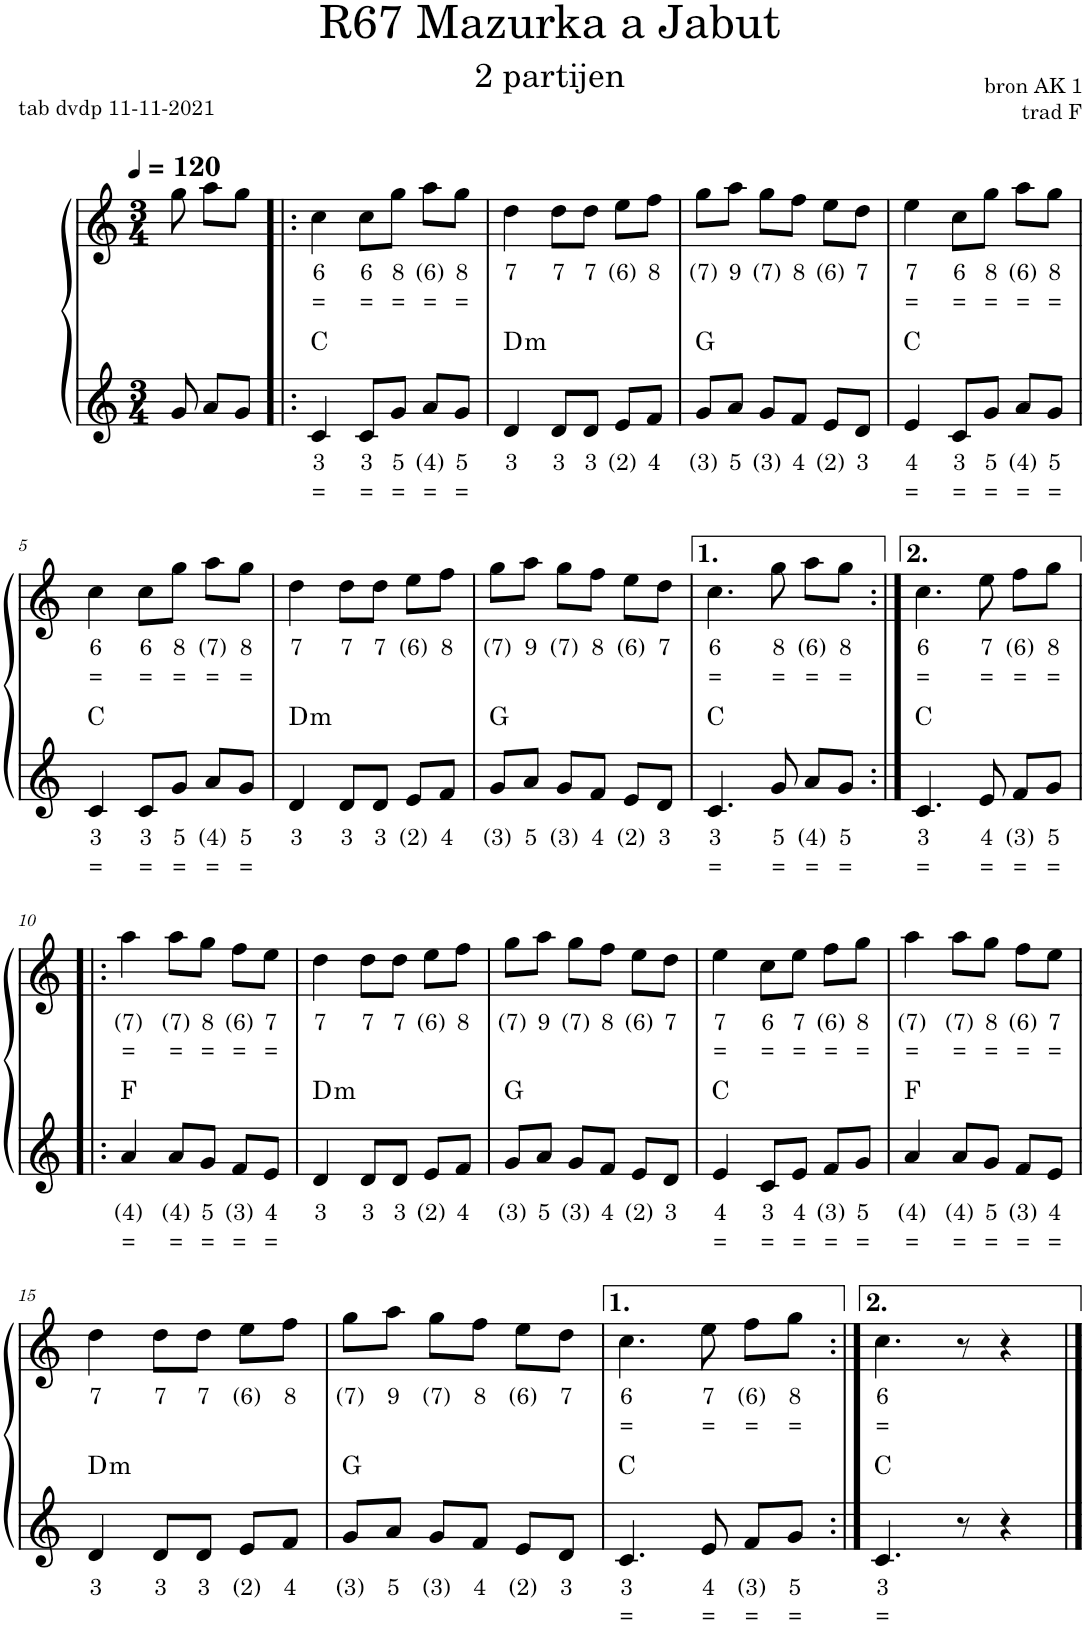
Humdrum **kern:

**kern	**text	**text	**harte	**kern	**text	**text
*part2	*part2	*part2	*part2	*part1	*part1	*part1
*staff2	*staff2	*staff2	*	*staff1	*staff1	*staff1
*I"Viool	*	*	*	*I"Piano	*	*
*clefG2	*	*	*	*clefG2	*	*
*k[]	*	*	*	*k[]	*	*
*M3/4	*	*	*	*M3/4	*	*
*MM120	*	*	*	*MM120	*	*
=	=	=	=	=	=	=
8g/	.	.	.	8gg\	.	.
8a/L	.	.	.	8aa\L	.	.
8g/J	.	.	.	8gg\J	.	.
=1!|:	=1!|:	=1!|:	=1!|:	=1!|:	=1!|:	=1!|:
!	!LO:LY:b	!LO:LY:b	!	!	!LO:LY:b	!LO:LY:b
4c/	3	=	C:maj	4cc\	6	=
!	!LO:LY:b	!LO:LY:b	!	!	!LO:LY:b	!LO:LY:b
8c/L	3	=	.	8cc\L	6	=
!	!LO:LY:b	!LO:LY:b	!	!	!LO:LY:b	!LO:LY:b
8g/J	5	=	.	8gg\J	8	=
!	!LO:LY:b	!LO:LY:b	!	!	!LO:LY:b	!LO:LY:b
8a/L	(4)	=	.	8aa\L	(6)	=
!	!LO:LY:b	!LO:LY:b	!	!	!LO:LY:b	!LO:LY:b
8g/J	5	=	.	8gg\J	8	=
=2	=2	=2	=2	=2	=2	=2
!	!LO:LY:b	!	!LO:H:kt=m	!	!LO:LY:b	!
4d/	3	.	D:min	4dd\	7	.
!	!LO:LY:b	!	!	!	!LO:LY:b	!
8d/L	3	.	.	8dd\L	7	.
!	!LO:LY:b	!	!	!	!LO:LY:b	!
8d/J	3	.	.	8dd\J	7	.
!	!LO:LY:b	!	!	!	!LO:LY:b	!
8e/L	(2)	.	.	8ee\L	(6)	.
!	!LO:LY:b	!	!	!	!LO:LY:b	!
8f/J	4	.	.	8ff\J	8	.
=3	=3	=3	=3	=3	=3	=3
!	!LO:LY:b	!	!	!	!LO:LY:b	!
8g/L	(3)	.	G:maj	8gg\L	(7)	.
!	!LO:LY:b	!	!	!	!LO:LY:b	!
8a/J	5	.	.	8aa\J	9	.
!	!LO:LY:b	!	!	!	!LO:LY:b	!
8g/L	(3)	.	.	8gg\L	(7)	.
!	!LO:LY:b	!	!	!	!LO:LY:b	!
8f/J	4	.	.	8ff\J	8	.
!	!LO:LY:b	!	!	!	!LO:LY:b	!
8e/L	(2)	.	.	8ee\L	(6)	.
!	!LO:LY:b	!	!	!	!LO:LY:b	!
8d/J	3	.	.	8dd\J	7	.
=4	=4	=4	=4	=4	=4	=4
!	!LO:LY:b	!LO:LY:b	!	!	!LO:LY:b	!LO:LY:b
4e/	4	=	C:maj	4ee\	7	=
!	!LO:LY:b	!LO:LY:b	!	!	!LO:LY:b	!LO:LY:b
8c/L	3	=	.	8cc\L	6	=
!	!LO:LY:b	!LO:LY:b	!	!	!LO:LY:b	!LO:LY:b
8g/J	5	=	.	8gg\J	8	=
!	!LO:LY:b	!LO:LY:b	!	!	!LO:LY:b	!LO:LY:b
8a/L	(4)	=	.	8aa\L	(6)	=
!	!LO:LY:b	!LO:LY:b	!	!	!LO:LY:b	!LO:LY:b
8g/J	5	=	.	8gg\J	8	=
!!LO:LB:g=z
=5	=5	=5	=5	=5	=5	=5
!	!LO:LY:b	!LO:LY:b	!	!	!LO:LY:b	!LO:LY:b
4c/	3	=	C:maj	4cc\	6	=
!	!LO:LY:b	!LO:LY:b	!	!	!LO:LY:b	!LO:LY:b
8c/L	3	=	.	8cc\L	6	=
!	!LO:LY:b	!LO:LY:b	!	!	!LO:LY:b	!LO:LY:b
8g/J	5	=	.	8gg\J	8	=
!	!LO:LY:b	!LO:LY:b	!	!	!LO:LY:b	!LO:LY:b
8a/L	(4)	=	.	8aa\L	(7)	=
!	!LO:LY:b	!LO:LY:b	!	!	!LO:LY:b	!LO:LY:b
8g/J	5	=	.	8gg\J	8	=
=6	=6	=6	=6	=6	=6	=6
!	!LO:LY:b	!	!LO:H:kt=m	!	!LO:LY:b	!
4d/	3	.	D:min	4dd\	7	.
!	!LO:LY:b	!	!	!	!LO:LY:b	!
8d/L	3	.	.	8dd\L	7	.
!	!LO:LY:b	!	!	!	!LO:LY:b	!
8d/J	3	.	.	8dd\J	7	.
!	!LO:LY:b	!	!	!	!LO:LY:b	!
8e/L	(2)	.	.	8ee\L	(6)	.
!	!LO:LY:b	!	!	!	!LO:LY:b	!
8f/J	4	.	.	8ff\J	8	.
=7	=7	=7	=7	=7	=7	=7
!	!LO:LY:b	!	!	!	!LO:LY:b	!
8g/L	(3)	.	G:maj	8gg\L	(7)	.
!	!LO:LY:b	!	!	!	!LO:LY:b	!
8a/J	5	.	.	8aa\J	9	.
!	!LO:LY:b	!	!	!	!LO:LY:b	!
8g/L	(3)	.	.	8gg\L	(7)	.
!	!LO:LY:b	!	!	!	!LO:LY:b	!
8f/J	4	.	.	8ff\J	8	.
!	!LO:LY:b	!	!	!	!LO:LY:b	!
8e/L	(2)	.	.	8ee\L	(6)	.
!	!LO:LY:b	!	!	!	!LO:LY:b	!
8d/J	3	.	.	8dd\J	7	.
=8	=8	=8	=8	=8	=8	=8
!	!LO:LY:b	!LO:LY:b	!	!	!LO:LY:b	!LO:LY:b
4.c/	3	=	C:maj	4.cc\	6	=
!	!LO:LY:b	!LO:LY:b	!	!	!LO:LY:b	!LO:LY:b
8g/	5	=	.	8gg\	8	=
!	!LO:LY:b	!LO:LY:b	!	!	!LO:LY:b	!LO:LY:b
8a/L	(4)	=	.	8aa\L	(6)	=
!	!LO:LY:b	!LO:LY:b	!	!	!LO:LY:b	!LO:LY:b
8g/J	5	=	.	8gg\J	8	=
=9:|!	=9:|!	=9:|!	=9:|!	=9:|!	=9:|!	=9:|!
!	!LO:LY:b	!LO:LY:b	!	!	!LO:LY:b	!LO:LY:b
4.c/	3	=	C:maj	4.cc\	6	=
!	!LO:LY:b	!LO:LY:b	!	!	!LO:LY:b	!LO:LY:b
8e/	4	=	.	8ee\	7	=
!	!LO:LY:b	!LO:LY:b	!	!	!LO:LY:b	!LO:LY:b
8f/L	(3)	=	.	8ff\L	(6)	=
!	!LO:LY:b	!LO:LY:b	!	!	!LO:LY:b	!LO:LY:b
8g/J	5	=	.	8gg\J	8	=
!!LO:LB:g=z
=10!|:	=10!|:	=10!|:	=10!|:	=10!|:	=10!|:	=10!|:
!	!LO:LY:b	!LO:LY:b	!	!	!LO:LY:b	!LO:LY:b
4a/	(4)	=	F:maj	4aa\	(7)	=
!	!LO:LY:b	!LO:LY:b	!	!	!LO:LY:b	!LO:LY:b
8a/L	(4)	=	.	8aa\L	(7)	=
!	!LO:LY:b	!LO:LY:b	!	!	!LO:LY:b	!LO:LY:b
8g/J	5	=	.	8gg\J	8	=
!	!LO:LY:b	!LO:LY:b	!	!	!LO:LY:b	!LO:LY:b
8f/L	(3)	=	.	8ff\L	(6)	=
!	!LO:LY:b	!LO:LY:b	!	!	!LO:LY:b	!LO:LY:b
8e/J	4	=	.	8ee\J	7	=
=11	=11	=11	=11	=11	=11	=11
!	!LO:LY:b	!	!LO:H:kt=m	!	!LO:LY:b	!
4d/	3	.	D:min	4dd\	7	.
!	!LO:LY:b	!	!	!	!LO:LY:b	!
8d/L	3	.	.	8dd\L	7	.
!	!LO:LY:b	!	!	!	!LO:LY:b	!
8d/J	3	.	.	8dd\J	7	.
!	!LO:LY:b	!	!	!	!LO:LY:b	!
8e/L	(2)	.	.	8ee\L	(6)	.
!	!LO:LY:b	!	!	!	!LO:LY:b	!
8f/J	4	.	.	8ff\J	8	.
=12	=12	=12	=12	=12	=12	=12
!	!LO:LY:b	!	!	!	!LO:LY:b	!
8g/L	(3)	.	G:maj	8gg\L	(7)	.
!	!LO:LY:b	!	!	!	!LO:LY:b	!
8a/J	5	.	.	8aa\J	9	.
!	!LO:LY:b	!	!	!	!LO:LY:b	!
8g/L	(3)	.	.	8gg\L	(7)	.
!	!LO:LY:b	!	!	!	!LO:LY:b	!
8f/J	4	.	.	8ff\J	8	.
!	!LO:LY:b	!	!	!	!LO:LY:b	!
8e/L	(2)	.	.	8ee\L	(6)	.
!	!LO:LY:b	!	!	!	!LO:LY:b	!
8d/J	3	.	.	8dd\J	7	.
=13	=13	=13	=13	=13	=13	=13
!	!LO:LY:b	!LO:LY:b	!	!	!LO:LY:b	!LO:LY:b
4e/	4	=	C:maj	4ee\	7	=
!	!LO:LY:b	!LO:LY:b	!	!	!LO:LY:b	!LO:LY:b
8c/L	3	=	.	8cc\L	6	=
!	!LO:LY:b	!LO:LY:b	!	!	!LO:LY:b	!LO:LY:b
8e/J	4	=	.	8ee\J	7	=
!	!LO:LY:b	!LO:LY:b	!	!	!LO:LY:b	!LO:LY:b
8f/L	(3)	=	.	8ff\L	(6)	=
!	!LO:LY:b	!LO:LY:b	!	!	!LO:LY:b	!LO:LY:b
8g/J	5	=	.	8gg\J	8	=
=14	=14	=14	=14	=14	=14	=14
!	!LO:LY:b	!LO:LY:b	!	!	!LO:LY:b	!LO:LY:b
4a/	(4)	=	F:maj	4aa\	(7)	=
!	!LO:LY:b	!LO:LY:b	!	!	!LO:LY:b	!LO:LY:b
8a/L	(4)	=	.	8aa\L	(7)	=
!	!LO:LY:b	!LO:LY:b	!	!	!LO:LY:b	!LO:LY:b
8g/J	5	=	.	8gg\J	8	=
!	!LO:LY:b	!LO:LY:b	!	!	!LO:LY:b	!LO:LY:b
8f/L	(3)	=	.	8ff\L	(6)	=
!	!LO:LY:b	!LO:LY:b	!	!	!LO:LY:b	!LO:LY:b
8e/J	4	=	.	8ee\J	7	=
!!LO:LB:g=z
=15	=15	=15	=15	=15	=15	=15
!	!LO:LY:b	!	!LO:H:kt=m	!	!LO:LY:b	!
4d/	3	.	D:min	4dd\	7	.
!	!LO:LY:b	!	!	!	!LO:LY:b	!
8d/L	3	.	.	8dd\L	7	.
!	!LO:LY:b	!	!	!	!LO:LY:b	!
8d/J	3	.	.	8dd\J	7	.
!	!LO:LY:b	!	!	!	!LO:LY:b	!
8e/L	(2)	.	.	8ee\L	(6)	.
!	!LO:LY:b	!	!	!	!LO:LY:b	!
8f/J	4	.	.	8ff\J	8	.
=16	=16	=16	=16	=16	=16	=16
!	!LO:LY:b	!	!	!	!LO:LY:b	!
8g/L	(3)	.	G:maj	8gg\L	(7)	.
!	!LO:LY:b	!	!	!	!LO:LY:b	!
8a/J	5	.	.	8aa\J	9	.
!	!LO:LY:b	!	!	!	!LO:LY:b	!
8g/L	(3)	.	.	8gg\L	(7)	.
!	!LO:LY:b	!	!	!	!LO:LY:b	!
8f/J	4	.	.	8ff\J	8	.
!	!LO:LY:b	!	!	!	!LO:LY:b	!
8e/L	(2)	.	.	8ee\L	(6)	.
!	!LO:LY:b	!	!	!	!LO:LY:b	!
8d/J	3	.	.	8dd\J	7	.
=17	=17	=17	=17	=17	=17	=17
!	!LO:LY:b	!LO:LY:b	!	!	!LO:LY:b	!LO:LY:b
4.c/	3	=	C:maj	4.cc\	6	=
!	!LO:LY:b	!LO:LY:b	!	!	!LO:LY:b	!LO:LY:b
8e/	4	=	.	8ee\	7	=
!	!LO:LY:b	!LO:LY:b	!	!	!LO:LY:b	!LO:LY:b
8f/L	(3)	=	.	8ff\L	(6)	=
!	!LO:LY:b	!LO:LY:b	!	!	!LO:LY:b	!LO:LY:b
8g/J	5	=	.	8gg\J	8	=
=18:|!	=18:|!	=18:|!	=18:|!	=18:|!	=18:|!	=18:|!
!	!LO:LY:b	!LO:LY:b	!	!	!LO:LY:b	!LO:LY:b
4.c/	3	=	C:maj	4.cc\	6	=
8r	.	.	.	8r	.	.
4r	.	.	.	4r	.	.
==	==	==	==	==	==	==
*-	*-	*-	*-	*-	*-	*-
